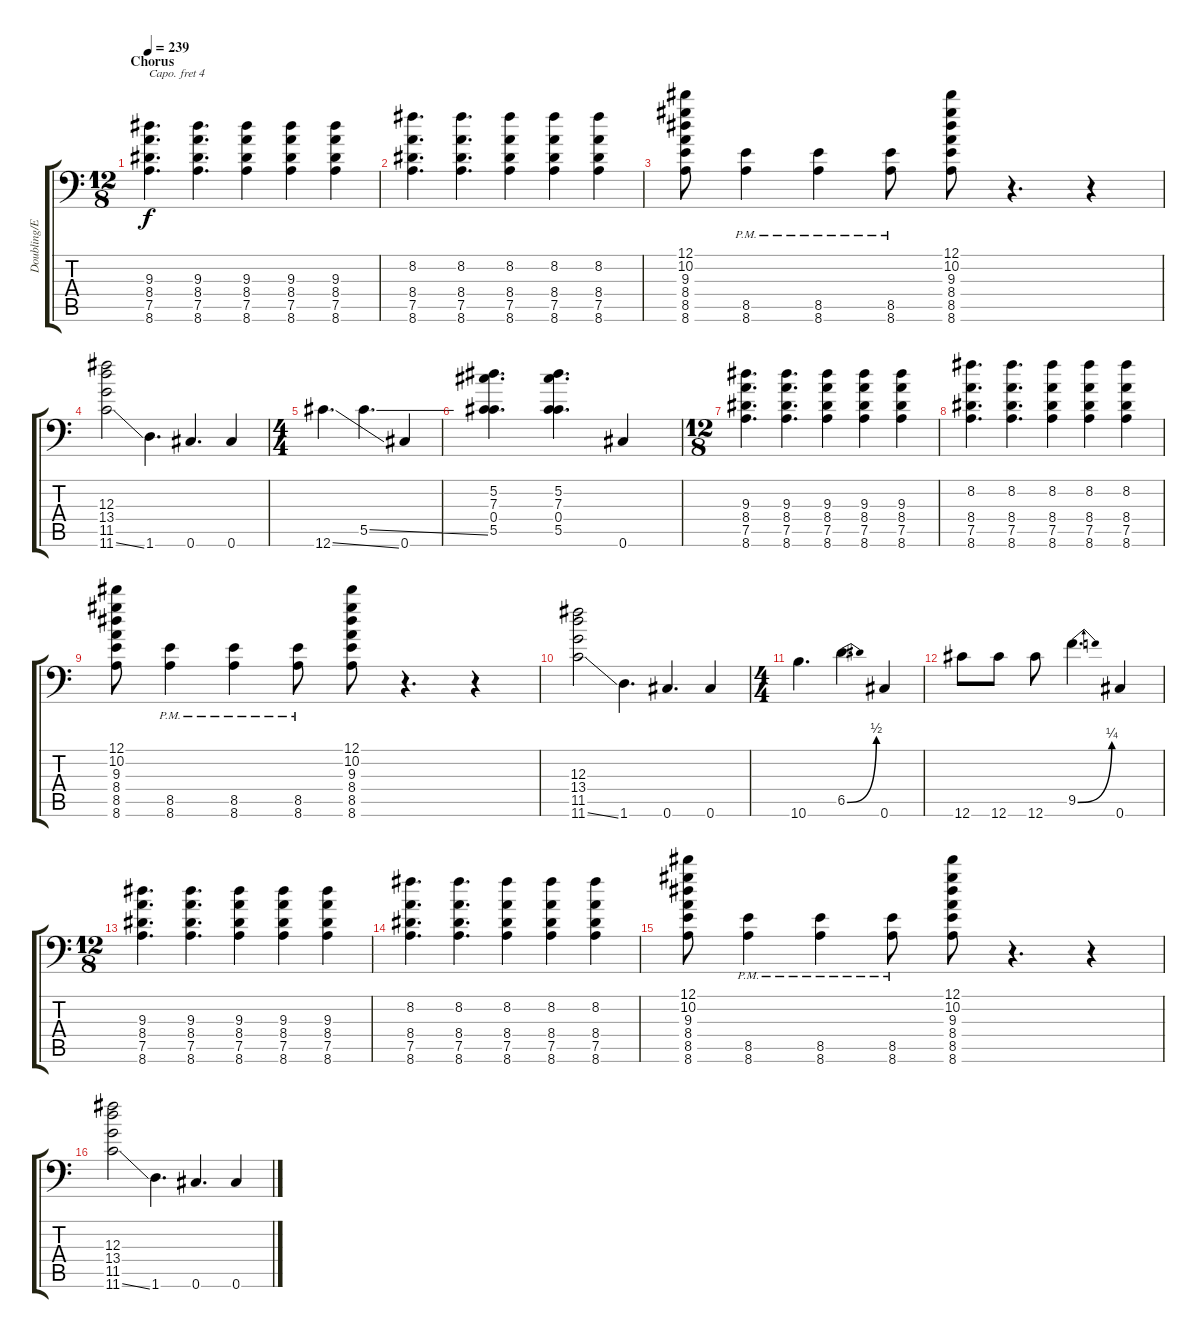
\track ("Doubling/Extras" "Doubling/E") {instrument distortionguitar}
\staff {score tabs}
\capo 4
\tuning (B3 Gb3 D3 A2 E2 A1) {hide}
\ts (12 8)
\section ("" "Chorus")
\tempo 239
\clef f4
\ks c
(9.3 8.4 7.5 8.6).4{d dy f} (9.3 8.4 7.5 8.6).4{d} (9.3 8.4 7.5 8.6).4 (9.3 8.4 7.5 8.6).4 (9.3 8.4 7.5 8.6).4 |
(8.2 8.4 7.5 8.6).4{d} (8.2 8.4 7.5 8.6).4{d} (8.2 8.4 7.5 8.6).4 (8.2 8.4 7.5 8.6).4 (8.2 8.4 7.5 8.6).4 |
(12.1 10.2 9.3 8.4 8.5 8.6).8 (8.5{pm} 8.6).4 (8.5{pm} 8.6{pm}).4 (8.5{pm} 8.6{pm}).8 (12.1 10.2 9.3 8.4 8.5 8.6).8 r.4{d} r.4 |
(12.3 13.4 11.5 11.6{ss}).2 1.6.4{d} 0.6.4{d} 0.6.4 |
\ts (4 4)
12.6{ss}.4{d} 5.5{ss}.4{d} 0.6.4 |
(5.2 7.3 0.4 5.5).4{d} (5.2 7.3 0.4 5.5).4{d} 0.6.4 |
\ts (12 8)
(9.3 8.4 7.5 8.6).4{d} (9.3 8.4 7.5 8.6).4{d} (9.3 8.4 7.5 8.6).4 (9.3 8.4 7.5 8.6).4 (9.3 8.4 7.5 8.6).4 |
(8.2 8.4 7.5 8.6).4{d} (8.2 8.4 7.5 8.6).4{d} (8.2 8.4 7.5 8.6).4 (8.2 8.4 7.5 8.6).4 (8.2 8.4 7.5 8.6).4 |
(12.1 10.2 9.3 8.4 8.5 8.6).8 (8.5{pm} 8.6).4 (8.5{pm} 8.6{pm}).4 (8.5{pm} 8.6{pm}).8 (12.1 10.2 9.3 8.4 8.5 8.6).8 r.4{d} r.4 |
(12.3 13.4 11.5 11.6{ss}).2 1.6.4{d} 0.6.4{d} 0.6.4 |
\ts (4 4)
10.6.4{d} 6.5{be (bend 0 0 60 2)}.4{d} 0.6.4 |
12.6.8 12.6.8 12.6.8 9.5{be (bend 0 0 60 1)}.4{d} 0.6.4 |
\ts (12 8)
(9.3 8.4 7.5 8.6).4{d} (9.3 8.4 7.5 8.6).4{d} (9.3 8.4 7.5 8.6).4 (9.3 8.4 7.5 8.6).4 (9.3 8.4 7.5 8.6).4 |
(8.2 8.4 7.5 8.6).4{d} (8.2 8.4 7.5 8.6).4{d} (8.2 8.4 7.5 8.6).4 (8.2 8.4 7.5 8.6).4 (8.2 8.4 7.5 8.6).4 |
(12.1 10.2 9.3 8.4 8.5 8.6).8 (8.5{pm} 8.6).4 (8.5{pm} 8.6{pm}).4 (8.5{pm} 8.6{pm}).8 (12.1 10.2 9.3 8.4 8.5 8.6).8 r.4{d} r.4 |
(12.3 13.4 11.5 11.6{ss}).2 1.6.4{d} 0.6.4{d} 0.6.4
